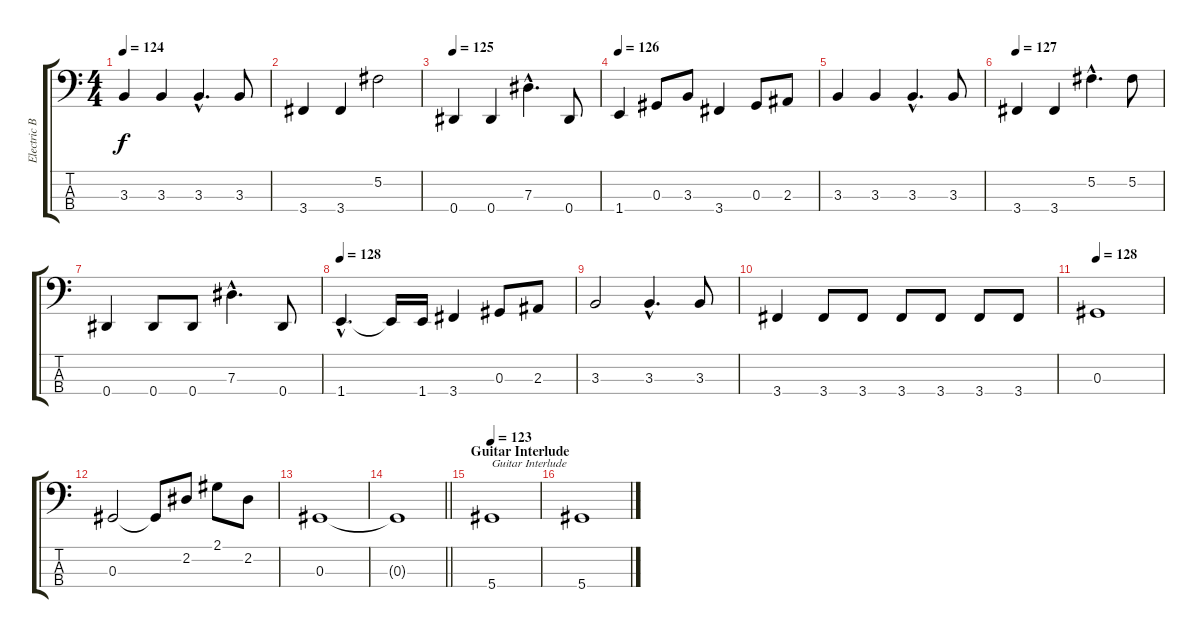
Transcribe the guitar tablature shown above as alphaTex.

\track ("Electric Bass" "Electric B") {instrument electricbasspick}
\staff {score tabs}
\tuning (Gb2 Db2 Ab1 Eb1) {hide}
\ts (4 4)
\tempo 124
\clef f4
\ks c
3.3.4{dy f} 3.3.4 3.3{hac}.4{d} 3.3.8 |
3.4.4 3.4.4 5.2.2 |
\tempo 125
0.4.4 0.4.4 7.3{hac}.4{d} 0.4.8 |
\tempo 126
1.4.4 0.3.8 3.3.8 3.4.4 0.3.8 2.3.8 |
3.3.4 3.3.4 3.3{hac}.4{d} 3.3.8 |
\tempo 127
3.4.4 3.4.4 5.2{hac}.4{d} 5.2.8 |
0.4.4 0.4.8 0.4.8 7.3{hac}.4{d} 0.4.8 |
\tempo 128
1.4{hac}.4{d} 1.4{t}.16 1.4.16 3.4.4 0.3.8 2.3.8 |
3.3.2 3.3{hac}.4{d} 3.3.8 |
3.4.4 3.4.8 3.4.8 3.4.8 3.4.8 3.4.8 3.4.8 |
\tempo 128
0.3.1 |
0.3.2 0.3{t}.8 2.2.8 2.1.8 2.2.8 |
0.3.1 |
\barLineRight lightlight
0.3{t}.1 |
\section ("" "Guitar Interlude")
\tempo 123
5.4.1{txt "Guitar Interlude"} |
5.4.1
